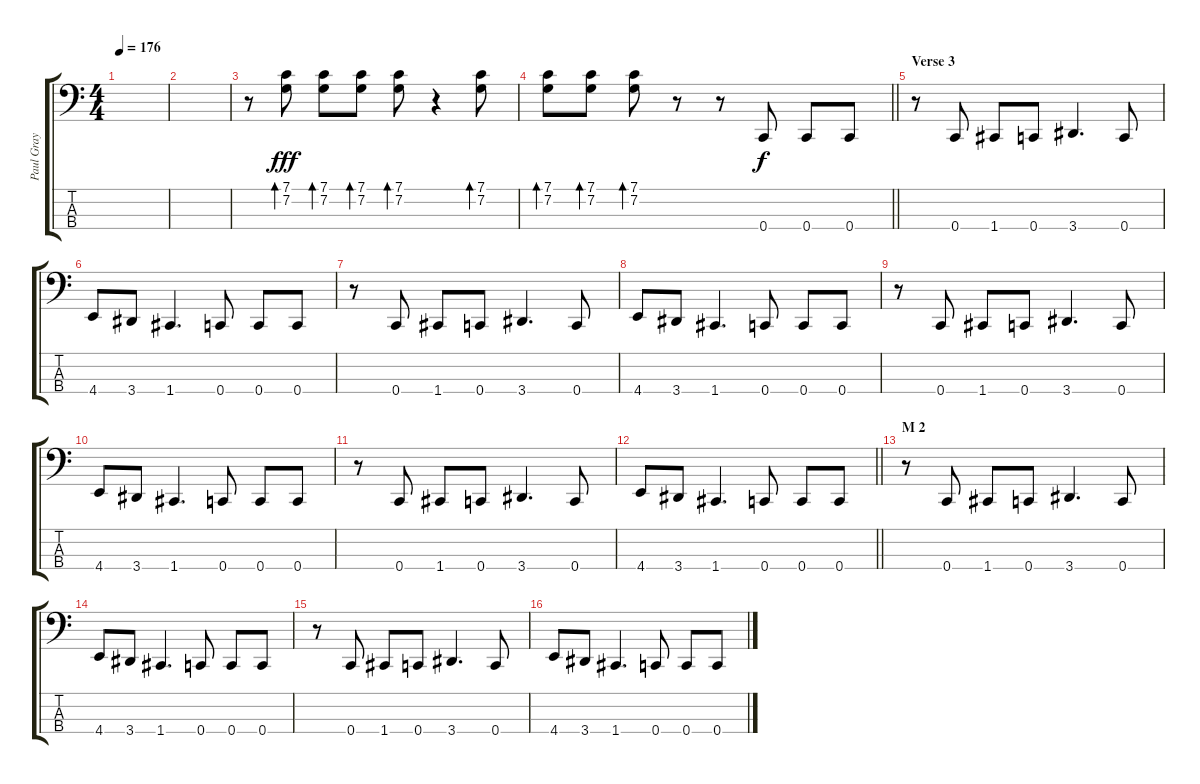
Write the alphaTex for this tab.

\track ("Paul Gray" "Paul Gray") {instrument electricbasspick}
\staff {score tabs}
\tuning (F2 C2 G1 C1) {hide}
\ts (4 4)
\tempo 176
\clef f4
\ks c
|
|
r.8{volume 16 instrument acousticguitarsteel} (7.1 7.2).8{bd 120 dy fff} (7.1 7.2).8{bd 120} (7.1 7.2).8{bd 120} (7.1 7.2).8{bd 120} r.4 (7.1 7.2).8{bd 120} |
\barLineRight lightlight
(7.1 7.2).8{bd 120} (7.1 7.2).8{bd 120} (7.1 7.2).8{bd 120} r.8 r.8 0.4.8{dy f volume 13 instrument electricbasspick} 0.4.8 0.4.8 |
\section ("" "Verse 3")
r.8 0.4.8 1.4.8 0.4.8 3.4.4{d} 0.4.8 |
4.4.8 3.4.8 1.4.4{d} 0.4.8 0.4.8 0.4.8 |
r.8 0.4.8 1.4.8 0.4.8 3.4.4{d} 0.4.8 |
4.4.8 3.4.8 1.4.4{d} 0.4.8 0.4.8 0.4.8 |
r.8 0.4.8 1.4.8 0.4.8 3.4.4{d} 0.4.8 |
4.4.8 3.4.8 1.4.4{d} 0.4.8 0.4.8 0.4.8 |
r.8 0.4.8 1.4.8 0.4.8 3.4.4{d} 0.4.8 |
\barLineRight lightlight
4.4.8 3.4.8 1.4.4{d} 0.4.8 0.4.8 0.4.8 |
\section ("" "M 2")
r.8 0.4.8 1.4.8 0.4.8 3.4.4{d} 0.4.8 |
4.4.8 3.4.8 1.4.4{d} 0.4.8 0.4.8 0.4.8 |
r.8 0.4.8 1.4.8 0.4.8 3.4.4{d} 0.4.8 |
4.4.8 3.4.8 1.4.4{d} 0.4.8 0.4.8 0.4.8
